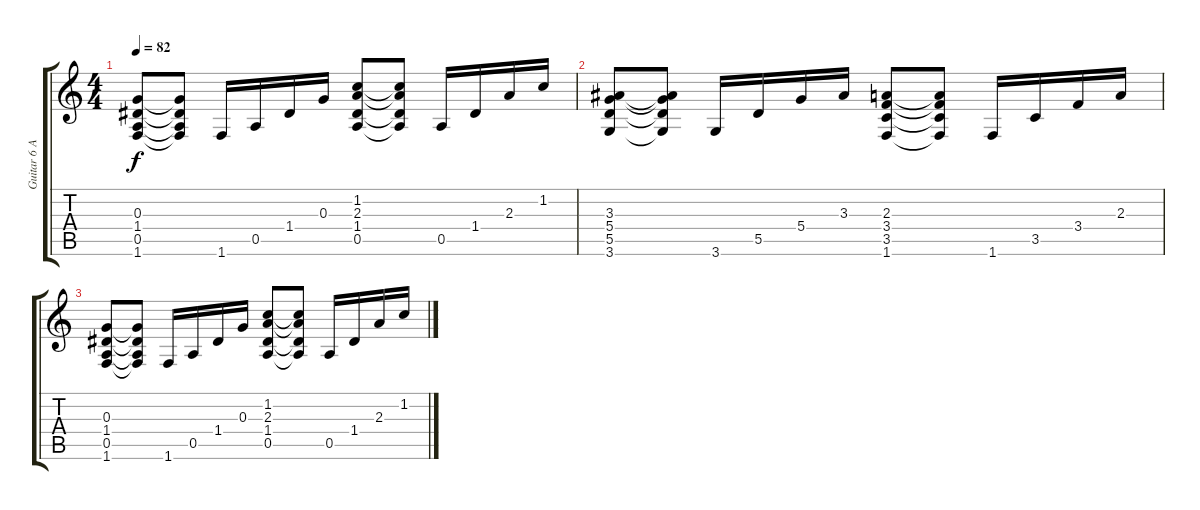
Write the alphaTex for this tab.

\track ("Guitar 6 Acustic" "Guitar 6 A") {instrument acousticguitarnylon}
\staff {score tabs}
\tuning (E4 B3 G3 D3 A2 E2) {hide}
\ts (4 4)
\tempo 82
\clef g2
\ks c
(0.3 1.4 0.5 1.6).8{dy f} (0.3{t} 1.4{t} 0.5{t} 1.6{t}).8 1.6.16 0.5.16 1.4.16 0.3.16 (1.2 2.3 1.4 0.5).8 (1.2{t} 2.3{t} 1.4{t} 0.5{t}).8 0.5.16 1.4.16 2.3.16 1.2.16 |
(3.3 5.4 5.5 3.6).8 (3.3{t} 5.4{t} 5.5{t} 3.6{t}).8 3.6.16 5.5.16 5.4.16 3.3.16 (2.3 3.4 3.5 1.6).8 (2.3{t} 3.4{t} 3.5{t} 1.6{t}).8 1.6.16 3.5.16 3.4.16 2.3.16 |
(0.3 1.4 0.5 1.6).8 (0.3{t} 1.4{t} 0.5{t} 1.6{t}).8 1.6.16 0.5.16 1.4.16 0.3.16 (1.2 2.3 1.4 0.5).8 (1.2{t} 2.3{t} 1.4{t} 0.5{t}).8 0.5.16 1.4.16 2.3.16 1.2.16
